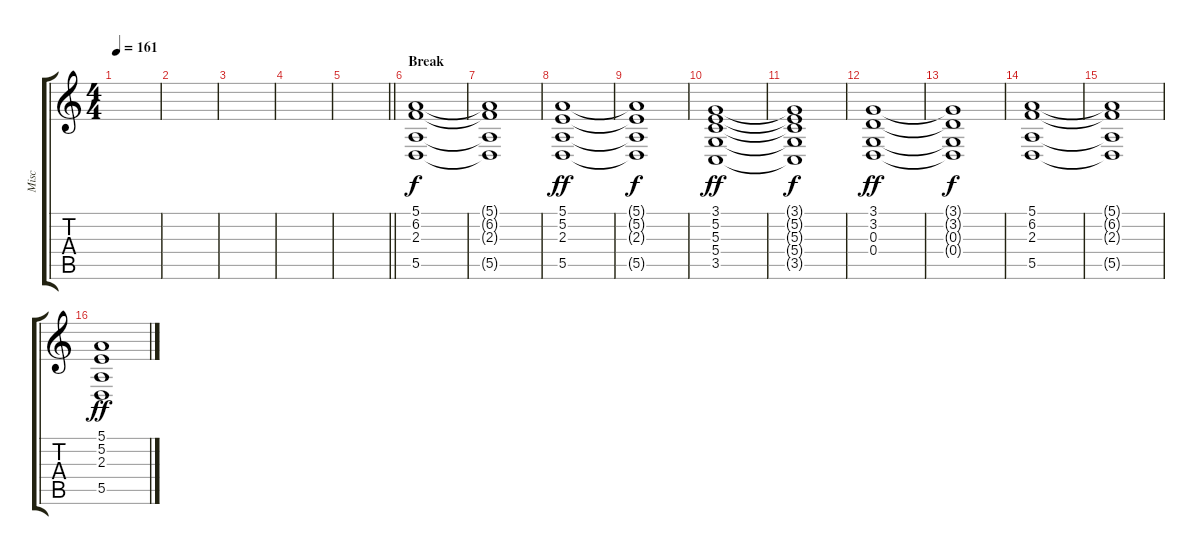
\track ("Misc" "Misc") {instrument synthstrings2}
\staff {score tabs}
\tuning (E4 B3 G3 D3 A2 E2) {hide}
\ts (4 4)
\tempo 161
\clef g2
\ks c
|
|
|
|
\barLineRight lightlight
|
\section ("" "Break")
(5.1 6.2 2.3 5.5).1 |
(5.1{t} 6.2{t} 2.3{t} 5.5{t}).1 |
(5.1 5.2 2.3 5.5).1{dy ff} |
(5.1{t} 5.2{t} 2.3{t} 5.5{t}).1{dy f} |
(3.1 5.2 5.3 5.4 3.5).1{dy ff} |
(3.1{t} 5.2{t} 5.3{t} 5.4{t} 3.5{t}).1{dy f} |
(3.1 3.2 0.3 0.4).1{dy ff} |
(3.1{t} 3.2{t} 0.3{t} 0.4{t}).1{dy f} |
(5.1 6.2 2.3 5.5).1 |
(5.1{t} 6.2{t} 2.3{t} 5.5{t}).1 |
(5.1 5.2 2.3 5.5).1{dy ff}
